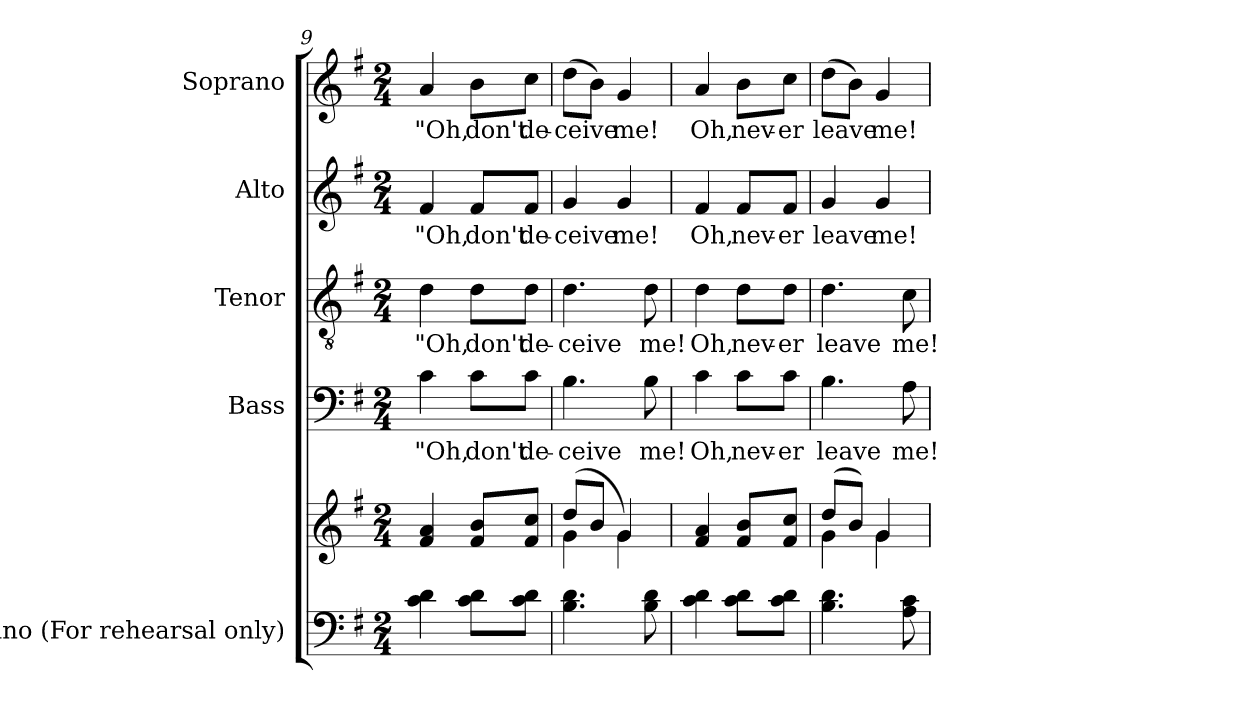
**kern	**kern	**kern	**text	**kern	**text	**kern	**text	**kern	**text
*part5	*part5	*part4	*part4	*part3	*part3	*part2	*part2	*part1	*part1
*staff6	*staff5	*staff4	*staff4	*staff3	*staff3	*staff2	*staff2	*staff1	*staff1
*I"Piano (For rehearsal only)	*	*I"Bass	*	*I"Tenor	*	*I"Alto	*	*I"Soprano	*
*I'Pno.	*	*I'B.	*	*I'T.	*	*I'A.	*	*I'S.	*
!!LO:LB:g=z
*clefF4	*clefG2	*clefF4	*	*clefGv2	*	*clefG2	*	*clefG2	*
*	*	*	*	*ITrd7c12	*	*	*	*	*
*k[f#]	*k[f#]	*k[f#]	*	*k[f#]	*	*k[f#]	*	*k[f#]	*
*G:	*G:	*G:	*	*G:	*	*G:	*	*G:	*
*M2/4	*M2/4	*M2/4	*	*M2/4	*	*M2/4	*	*M2/4	*
=9	=9	=9	=9	=9	=9	=9	=9	=9	=9
!	!	!	!LO:LY:b:color=#000000	!	!	!	!	!	!
!	!	!	!	!	!LO:LY:b:color=#000000	!	!	!	!
!	!	!	!	!	!	!	!LO:LY:b:color=#000000	!	!
!	!	!	!	!	!	!	!	!	!LO:LY:b:color=#000000
4ci\ 4di	4f#i/ 4ai	4ci\	"Oh,	4Di\	"Oh,	4f#i/	"Oh,	4ai/	"Oh,
!	!	!	!LO:LY:b:color=#000000	!	!	!	!	!	!
!	!	!	!	!	!LO:LY:b:color=#000000	!	!	!	!
!	!	!	!	!	!	!	!LO:LY:b:color=#000000	!	!
!	!	!	!	!	!	!	!	!	!LO:LY:b:color=#000000
8ci\ 8diL	8f#i/ 8biL	8ci\L	don't	8Di\L	don't	8f#i/L	don't	8bi\L	don't
!	!	!	!LO:LY:b:color=#000000	!	!	!	!	!	!
!	!	!	!	!	!LO:LY:b:color=#000000	!	!	!	!
!	!	!	!	!	!	!	!LO:LY:b:color=#000000	!	!
!	!	!	!	!	!	!	!	!	!LO:LY:b:color=#000000
8ci\ 8diJ	8f#i/ 8cciJ	8ci\J	de-	8Di\J	de-	8f#i/J	de-	8cci\J	de-
=10	=10	=10	=10	=10	=10	=10	=10	=10	=10
*	*^	*	*	*	*	*	*	*	*
!	!	!	!	!LO:LY:b:color=#000000	!	!	!	!	!	!
!	!	!	!	!	!	!LO:LY:b:color=#000000	!	!	!	!
!	!	!	!	!	!	!	!	!LO:LY:b:color=#000000	!	!
!	!	!	!	!	!	!	!	!	!	!LO:LY:b:color=#000000
4.Bi\ 4.di	(8ddi/L	4gi\	4.Bi\	-ceive	4.Di\	-ceive	4gi/	-ceive	(8ddi\L	-ceive
.	8bi/J	.	.	.	.	.	.	.	8bi\J)	.
!	!	!	!	!	!	!	!	!LO:LY:b:color=#000000	!	!
!	!	!	!	!	!	!	!	!	!	!LO:LY:b:color=#000000
.	4gi/)	4gi\	.	.	.	.	4gi/	me!	4gi/	me!
!	!	!	!	!LO:LY:b:color=#000000	!	!	!	!	!	!
!	!	!	!	!	!	!LO:LY:b:color=#000000	!	!	!	!
8Bi\ 8di	.	.	8Bi\	me!	8Di\	me!	.	.	.	.
*	*v	*v	*	*	*	*	*	*	*	*
=11	=11	=11	=11	=11	=11	=11	=11	=11	=11
!	!	!	!LO:LY:b:color=#000000	!	!	!	!	!	!
!	!	!	!	!	!LO:LY:b:color=#000000	!	!	!	!
!	!	!	!	!	!	!	!LO:LY:b:color=#000000	!	!
!	!	!	!	!	!	!	!	!	!LO:LY:b:color=#000000
4ci\ 4di	4f#i/ 4ai	4ci\	Oh,	4Di\	Oh,	4f#i/	Oh,	4ai/	Oh,
!	!	!	!LO:LY:b:color=#000000	!	!	!	!	!	!
!	!	!	!	!	!LO:LY:b:color=#000000	!	!	!	!
!	!	!	!	!	!	!	!LO:LY:b:color=#000000	!	!
!	!	!	!	!	!	!	!	!	!LO:LY:b:color=#000000
8ci\ 8diL	8f#i/ 8biL	8ci\L	nev-	8Di\L	nev-	8f#i/L	nev-	8bi\L	nev-
!	!	!	!LO:LY:b:color=#000000	!	!	!	!	!	!
!	!	!	!	!	!LO:LY:b:color=#000000	!	!	!	!
!	!	!	!	!	!	!	!LO:LY:b:color=#000000	!	!
!	!	!	!	!	!	!	!	!	!LO:LY:b:color=#000000
8ci\ 8diJ	8f#i/ 8cciJ	8ci\J	-er	8Di\J	-er	8f#i/J	-er	8cci\J	-er
=12	=12	=12	=12	=12	=12	=12	=12	=12	=12
*	*^	*	*	*	*	*	*	*	*
!	!	!	!	!LO:LY:b:color=#000000	!	!	!	!	!	!
!	!	!	!	!	!	!LO:LY:b:color=#000000	!	!	!	!
!	!	!	!	!	!	!	!	!LO:LY:b:color=#000000	!	!
!	!	!	!	!	!	!	!	!	!	!LO:LY:b:color=#000000
4.Bi\ 4.di	(8ddi/L	4gi\	4.Bi\	leave	4.Di\	leave	4gi/	leave	(8ddi\L	leave
.	8bi/J)	.	.	.	.	.	.	.	8bi\J)	.
!	!	!	!	!	!	!	!	!LO:LY:b:color=#000000	!	!
!	!	!	!	!	!	!	!	!	!	!LO:LY:b:color=#000000
.	4gi/	4gi\	.	.	.	.	4gi/	me!	4gi/	me!
!	!	!	!	!LO:LY:b:color=#000000	!	!	!	!	!	!
!	!	!	!	!	!	!LO:LY:b:color=#000000	!	!	!	!
8Ai\ 8ci	.	.	8Ai\	me!	8Ci\	me!	.	.	.	.
*	*v	*v	*	*	*	*	*	*	*	*
=	=	=	=	=	=	=	=	=	=
*-	*-	*-	*-	*-	*-	*-	*-	*-	*-
